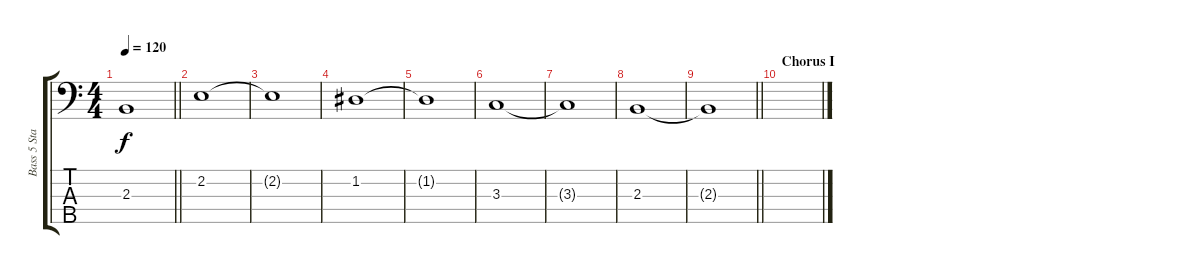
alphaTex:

\track ("Bass 5 Standard" "Bass 5 Sta") {instrument electricbassfinger}
\staff {score tabs}
\tuning (G2 D2 A1 E1 B0) {hide}
\ts (4 4)
\tempo 120
\clef f4
\barLineRight lightlight
\ks c
2.3{t}.1{dy f} |
2.2.1 |
2.2{t}.1 |
1.2.1 |
1.2{t}.1 |
3.3.1 |
3.3{t}.1 |
2.3.1 |
\barLineRight lightlight
2.3{t}.1 |
\section ("" "Chorus I")
